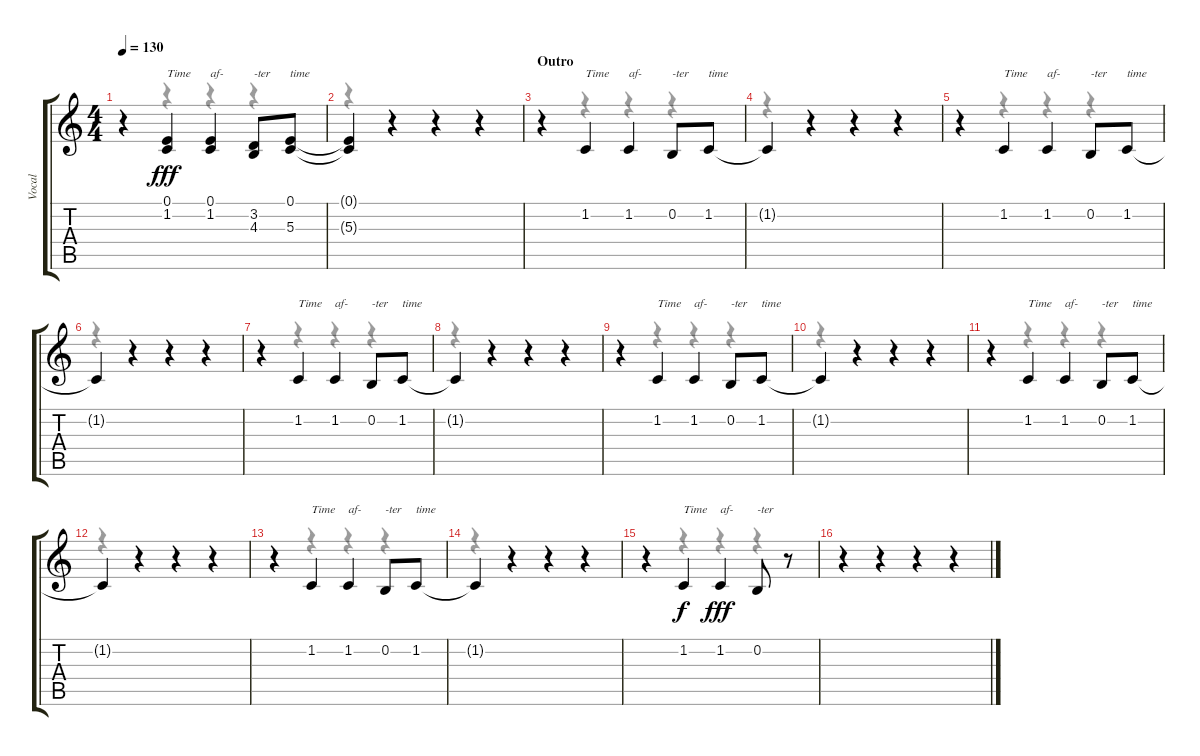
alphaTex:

\track ("Vocal" "Vocal") {instrument lead6voice}
\staff {score tabs}
\tuning (E4 B3 G3 D3 A2 E2) {hide}
\voice
\ts (4 4)
\tempo 130
\clef g2
\ks c
r.4{dy f} (0.1 1.2).4{txt "Time" dy fff} (0.1 1.2).4{txt "af-"} (3.2 4.3).8{txt "-ter"} (0.1 5.3).8{txt "time"} |
(0.1{t} 5.3{t}).4 r.4 r.4 r.4 |
\section ("" "Outro")
r.4 1.2.4{txt "Time"} 1.2.4{txt "af-"} 0.2.8{txt "-ter"} 1.2.8{txt "time"} |
1.2{t}.4 r.4 r.4 r.4 |
r.4 1.2.4{txt "Time"} 1.2.4{txt "af-"} 0.2.8{txt "-ter"} 1.2.8{txt "time"} |
1.2{t}.4 r.4 r.4 r.4 |
r.4 1.2.4{txt "Time"} 1.2.4{txt "af-"} 0.2.8{txt "-ter"} 1.2.8{txt "time"} |
1.2{t}.4 r.4 r.4 r.4 |
r.4 1.2.4{txt "Time"} 1.2.4{txt "af-"} 0.2.8{txt "-ter"} 1.2.8{txt "time"} |
1.2{t}.4 r.4 r.4 r.4 |
r.4 1.2.4{txt "Time"} 1.2.4{txt "af-"} 0.2.8{txt "-ter"} 1.2.8{txt "time"} |
1.2{t}.4 r.4 r.4 r.4 |
r.4 1.2.4{txt "Time"} 1.2.4{txt "af-"} 0.2.8{txt "-ter"} 1.2.8{txt "time"} |
1.2{t}.4 r.4 r.4 r.4 |
r.4 1.2.4{txt "Time" dy f} 1.2.4{txt "af-" dy fff} 0.2.8{txt "-ter"} r.8 |
r.4 r.4 r.4 r.4
\voice
\clef g2
\ottava regular
\simile none
\ks c
r.4{dy f} r.4 r.4 r.4 |
r.4 r.4 r.4 r.4 |
r.4 r.4 r.4 r.4 |
r.4 r.4 r.4 r.4 |
r.4 r.4 r.4 r.4 |
r.4 r.4 r.4 r.4 |
r.4 r.4 r.4 r.4 |
r.4 r.4 r.4 r.4 |
r.4 r.4 r.4 r.4 |
r.4 r.4 r.4 r.4 |
r.4 r.4 r.4 r.4 |
r.4 r.4 r.4 r.4 |
r.4 r.4 r.4 r.4 |
r.4 r.4 r.4 r.4 |
r.4 r.4 r.4 r.4 |
r.4 r.4 r.4 r.4
